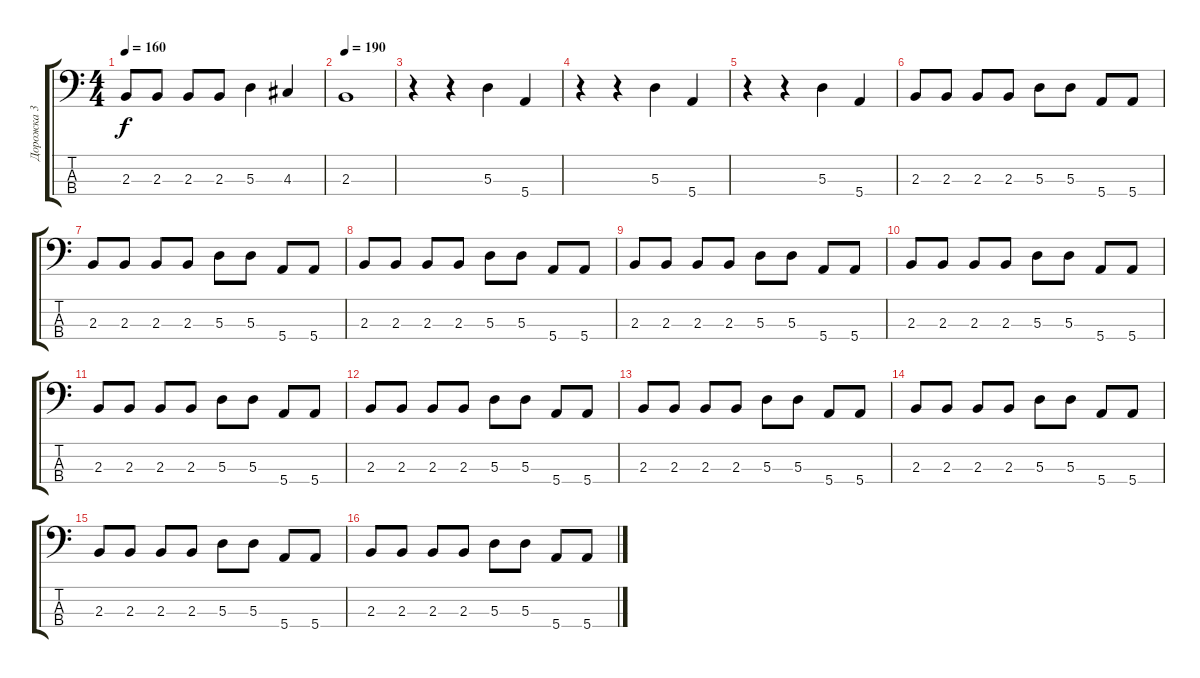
\track ("Дорожка 3" "Дорожка 3") {instrument electricbasspick}
\staff {score tabs}
\tuning (G2 D2 A1 E1) {hide}
\ts (4 4)
\tempo 160
\clef f4
\ks c
2.3.8{dy f} 2.3.8 2.3.8 2.3.8 5.3.4 4.3.4 |
\tempo 190
2.3.1 |
r.4 r.4 5.3.4 5.4.4 |
r.4 r.4 5.3.4 5.4.4 |
r.4 r.4 5.3.4 5.4.4 |
2.3.8 2.3.8 2.3.8 2.3.8 5.3.8 5.3.8 5.4.8 5.4.8 |
2.3.8 2.3.8 2.3.8 2.3.8 5.3.8 5.3.8 5.4.8 5.4.8 |
2.3.8 2.3.8 2.3.8 2.3.8 5.3.8 5.3.8 5.4.8 5.4.8 |
2.3.8 2.3.8 2.3.8 2.3.8 5.3.8 5.3.8 5.4.8 5.4.8 |
2.3.8 2.3.8 2.3.8 2.3.8 5.3.8 5.3.8 5.4.8 5.4.8 |
2.3.8 2.3.8 2.3.8 2.3.8 5.3.8 5.3.8 5.4.8 5.4.8 |
2.3.8 2.3.8 2.3.8 2.3.8 5.3.8 5.3.8 5.4.8 5.4.8 |
2.3.8 2.3.8 2.3.8 2.3.8 5.3.8 5.3.8 5.4.8 5.4.8 |
2.3.8 2.3.8 2.3.8 2.3.8 5.3.8 5.3.8 5.4.8 5.4.8 |
2.3.8 2.3.8 2.3.8 2.3.8 5.3.8 5.3.8 5.4.8 5.4.8 |
2.3.8 2.3.8 2.3.8 2.3.8 5.3.8 5.3.8 5.4.8 5.4.8
